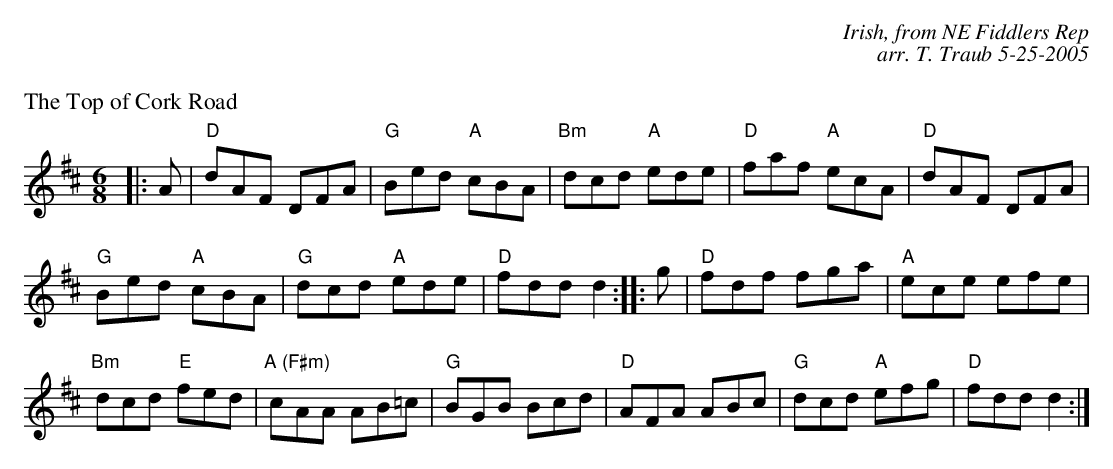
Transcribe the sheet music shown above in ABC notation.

X:1
P: The Top of Cork Road
C: Irish, from NE Fiddlers Rep
C: arr. T. Traub 5-25-2005
M: 6/8
L: 1/8
K: D
|: A|"D"dAF DFA|"G"Bed "A"cBA|"Bm"dcd "A"ede|"D"faf "A"ecA|"D"dAF DFA|
"G"Bed "A"cBA|"G"dcd "A"ede|"D"fdd d2 :||: g|"D"fdf fga|"A"ece efe|
"Bm"dcd "E"fed|"A (F#m)"cAA AB=c|"G"BGB Bcd|"D"AFA ABc|"G"dcd "A"efg|"D"fdd d2 :|
